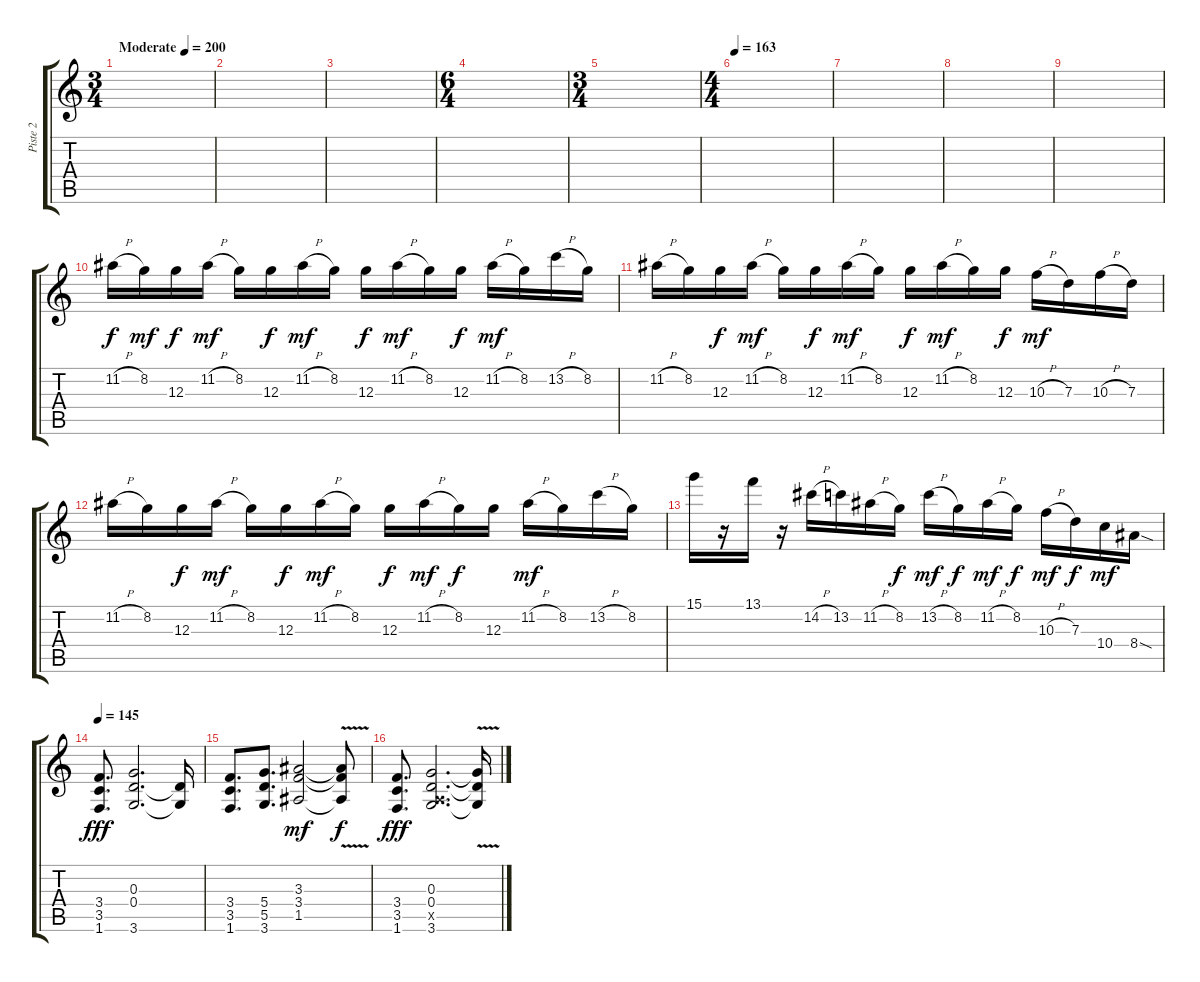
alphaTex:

\track ("Piste 2" "Piste 2") {instrument distortionguitar}
\staff {score tabs}
\tuning (E4 B3 G3 D3 A2 E2) {hide}
\ts (3 4)
\tempo (200 "Moderate")
\clef g2
\ks c
|
|
|
\ts (6 4)
|
\ts (3 4)
|
\ts (4 4)
\tempo 163
|
|
|
|
11.2{h}.16{instrument distortionguitar} 8.2.16{dy mf} 12.3.16{dy f} 11.2{h}.16{dy mf} 8.2.16 12.3.16{dy f} 11.2{h}.16{dy mf} 8.2.16 12.3.16{dy f} 11.2{h}.16{dy mf} 8.2.16 12.3.16{dy f} 11.2{h}.16{dy mf} 8.2.16 13.2{h}.16 8.2.16 |
11.2{h}.16 8.2.16 12.3.16{dy f} 11.2{h}.16{dy mf} 8.2.16 12.3.16{dy f} 11.2{h}.16{dy mf} 8.2.16 12.3.16{dy f} 11.2{h}.16{dy mf} 8.2.16 12.3.16{dy f} 10.3{h}.16{dy mf} 7.3.16 10.3{h}.16 7.3.16 |
11.2{h}.16 8.2.16 12.3.16{dy f} 11.2{h}.16{dy mf} 8.2.16 12.3.16{dy f} 11.2{h}.16{dy mf} 8.2.16 12.3.16{dy f} 11.2{h}.16{dy mf} 8.2.16{dy f} 12.3.16 11.2{h}.16{dy mf} 8.2.16 13.2{h}.16 8.2.16 |
15.1.16 r.16 13.1.16 r.16 14.2{h}.16 13.2.16 11.2{h}.16 8.2.16{dy f} 13.2{h}.16{dy mf} 8.2.16{dy f} 11.2{h}.16{dy mf} 8.2.16{dy f} 10.3{h}.16{dy mf} 7.3.16{dy f} 10.4.16{dy mf} 8.4{sod}.16 |
\tempo 145
(3.4 3.5 1.6).8{d dy fff volume 8} (0.3 0.4 3.6).2{d} (0.4{t} 3.6{t}).16 |
(3.4 3.5 1.6).8{d} (5.4 5.5 3.6).8{d} (3.3 3.4 1.5).2{dy mf} (3.3{v t} 3.4{v t} 1.5{v t}).8{dy f} |
(3.4 3.5 1.6).8{d dy fff} (0.3 0.4 0.5{x} 3.6).2{d} (0.3{v t} 0.4{v t} 3.6{v t}).16
